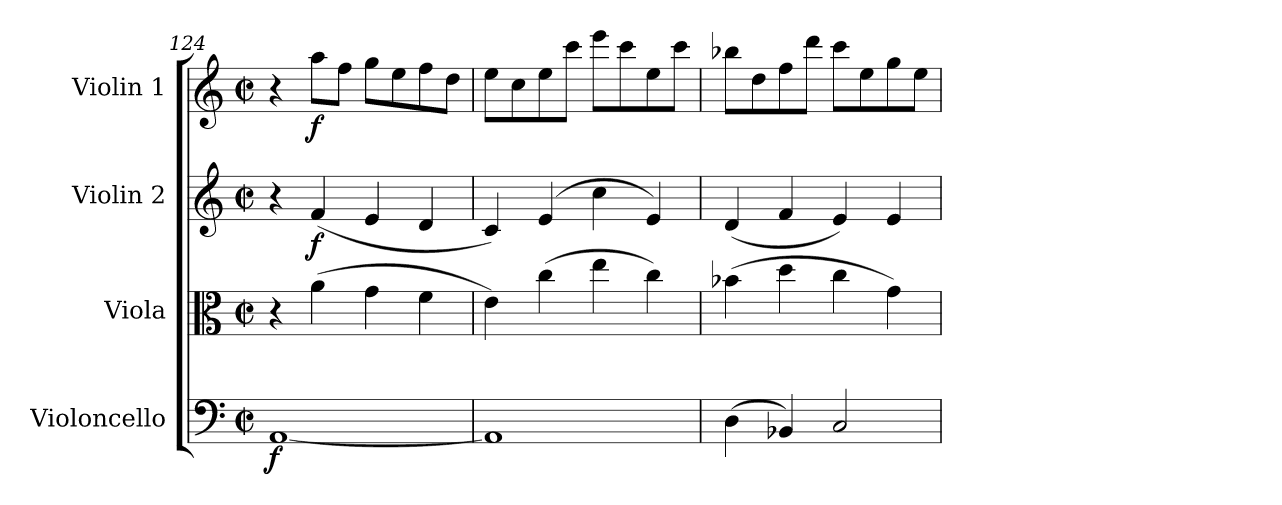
**kern	**dynam	**kern	**dynam	**kern	**dynam	**kern	**dynam
*part4	*part4	*part3	*part3	*part2	*part2	*part1	*part1
*staff4	*staff4	*staff3	*staff3	*staff2	*staff2	*staff1	*staff1
*I"Violoncello	*	*I"Viola	*	*I"Violin 2	*	*I"Violin 1	*
*I'Vc	*	*I'Vla	*	*I'Vln	*	*I'Vln	*
*clefF4	*	*clefC3	*	*clefG2	*	*clefG2	*
*k[]	*	*k[]	*	*k[]	*	*k[]	*
*M2/2	*	*M2/2	*	*M2/2	*	*M2/2	*
*met(c|)	*	*met(c|)	*	*met(c|)	*	*met(c|)	*
=124	=124	=124	=124	=124	=124	=124	=124
!	!LO:DY:b	!	!	!	!	!	!
[1AA	f	4r	.	4r	.	4r	.
!	!	!	!LO:DY:b	!	!	!	!
!	!	!	!LO:DY:n=1:b	!	!LO:DY:b	!	!LO:DY:b
.	.	(4a\	f other-dynamics	(4f/	f	8aa\L	f
.	.	.	.	.	.	8ff\J	.
.	.	4g\	.	4e/	.	8gg\L	.
.	.	.	.	.	.	8ee\	.
.	.	4f\	.	4d/	.	8ff\	.
.	.	.	.	.	.	8dd\J	.
!!LO:PB:g=z
=125	=125	=125	=125	=125	=125	=125	=125
1AA]	.	4e\)	.	4c/)	.	8ee\L	.
.	.	.	.	.	.	8cc\	.
.	.	(4cc\	.	(4e/	.	8ee\	.
.	.	.	.	.	.	8ccc\J	.
.	.	4ee\	.	4cc\	.	8eee\L	.
.	.	.	.	.	.	8ccc\	.
.	.	4cc\)	.	4e/)	.	8ee\	.
.	.	.	.	.	.	8ccc\J	.
=126	=126	=126	=126	=126	=126	=126	=126
(4D\	.	(4b-X\	.	(4d/	.	8bb-X\L	.
.	.	.	.	.	.	8dd\	.
4BB-X/)	.	4dd\	.	4f/	.	8ff\	.
.	.	.	.	.	.	8ddd\J	.
2C/	.	4cc\	.	4e/)	.	8ccc\L	.
.	.	.	.	.	.	8ee\	.
.	.	4g\)	.	4e/	.	8gg\	.
.	.	.	.	.	.	8ee\J	.
=	=	=	=	=	=	=	=
*-	*-	*-	*-	*-	*-	*-	*-
